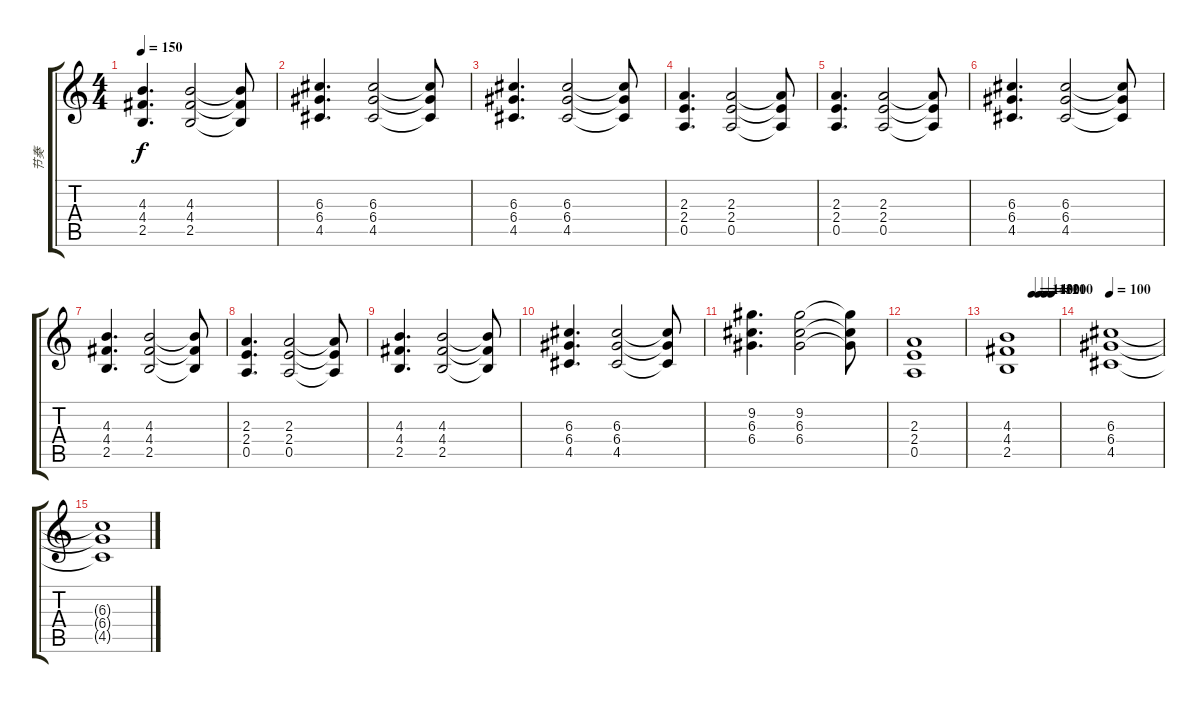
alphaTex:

\track ("节奏" "节奏") {instrument overdrivenguitar}
\staff {score tabs}
\tuning (E4 B3 G3 D3 A2 E2) {hide}
\ts (4 4)
\tempo 150
\clef g2
\ks c
(4.3 4.4 2.5).4{d dy f} (4.3 4.4 2.5).2 (4.3{t} 4.4{t} 2.5{t}).8 |
(6.3 6.4 4.5).4{d} (6.3 6.4 4.5).2 (6.3{t} 6.4{t} 4.5{t}).8 |
(6.3 6.4 4.5).4{d} (6.3 6.4 4.5).2 (6.3{t} 6.4{t} 4.5{t}).8 |
(2.3 2.4 0.5).4{d} (2.3 2.4 0.5).2 (2.3{t} 2.4{t} 0.5{t}).8 |
(2.3 2.4 0.5).4{d} (2.3 2.4 0.5).2 (2.3{t} 2.4{t} 0.5{t}).8 |
(6.3 6.4 4.5).4{d} (6.3 6.4 4.5).2 (6.3{t} 6.4{t} 4.5{t}).8 |
(4.3 4.4 2.5).4{d} (4.3 4.4 2.5).2 (4.3{t} 4.4{t} 2.5{t}).8 |
(2.3 2.4 0.5).4{d} (2.3 2.4 0.5).2 (2.3{t} 2.4{t} 0.5{t}).8 |
(4.3 4.4 2.5).4{d} (4.3 4.4 2.5).2 (4.3{t} 4.4{t} 2.5{t}).8 |
(6.3 6.4 4.5).4{d} (6.3 6.4 4.5).2 (6.3{t} 6.4{t} 4.5{t}).8 |
(9.2 6.3 6.4).4{d} (9.2 6.3 6.4).2 (9.2{t} 6.3{t} 6.4{t}).8 |
(2.3 2.4 0.5).1 |
\tempo (140 0.5)
\tempo (130 0.625)
\tempo (120 0.75)
\tempo (110 0.875)
(4.3 4.4 2.5).1 |
\tempo 100
(6.3 6.4 4.5).1 |
(6.3{t} 6.4{t} 4.5{t}).1
